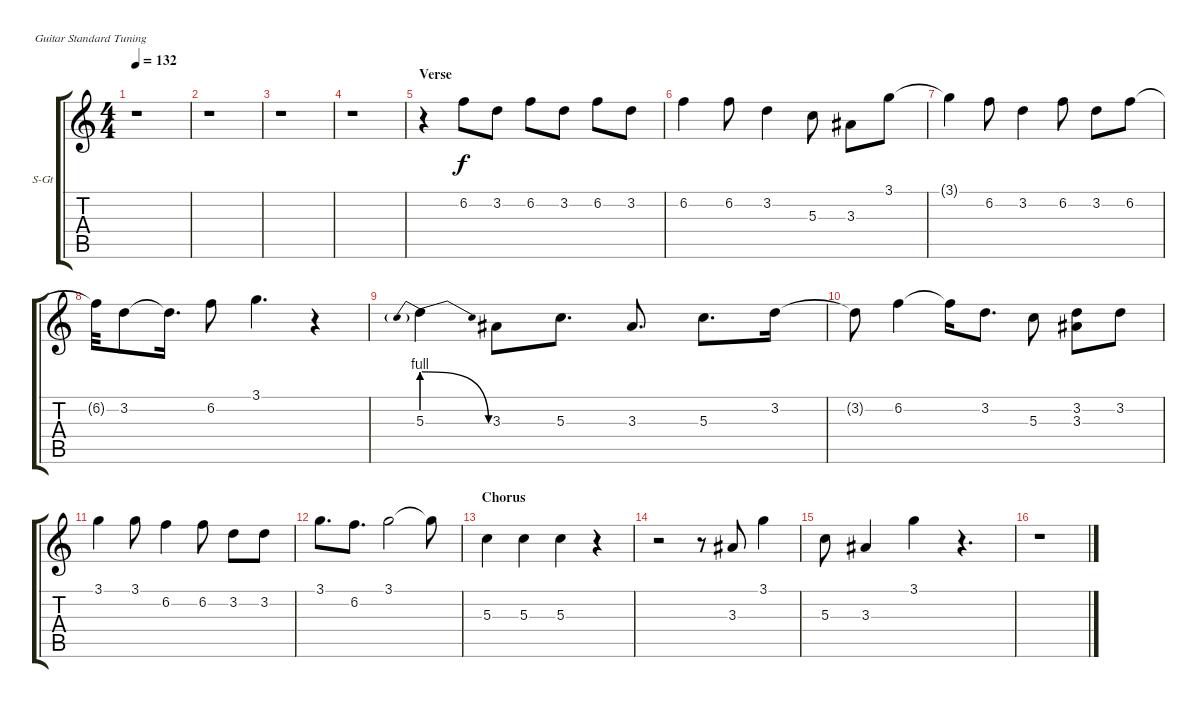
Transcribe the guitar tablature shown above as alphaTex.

\bracketExtendMode groupsimilarinstruments
\firstSystemTrackNameOrientation horizontal
\otherSystemsTrackNameOrientation horizontal
\track ("Vox" "S-Gt") {instrument tenorsax}
\staff {score tabs}
\tuning (E4 B3 G3 D3 A2 E2)
\displaytranspose 12
\ts (4 4)
\tempo 132
\clef g2
\ks c
r.1{dy f} |
r.1 |
r.1 |
r.1 |
\section ("" "Verse")
r.4 6.2.8 3.2.8 6.2.8 3.2.8 6.2.8 3.2.8 |
6.2.4 6.2.8 3.2.4 5.3.8 3.3.8 3.1.8 |
3.1{t}.4 6.2.8 3.2.4 6.2.8 3.2.8 6.2.8 |
6.2{t}.32 3.2.8 3.2{t}.16{d} 6.2.8 3.1.4{d} r.4 |
5.3{be (prebendrelease 0 4 60 0)}.4 3.3.8 5.3.8{d} 3.3.8{d} 5.3.8{d} 3.2.16 |
3.2{t}.8 6.2.4 6.2{t}.16 3.2.8{d} 5.3.8 (3.2 3.3).8 3.2.8 |
3.1.4 3.1.8 6.2.4 6.2.8 3.2.8 3.2.8 |
3.1.8{d} 6.2.8{d} 3.1.2 3.1{t}.8 |
\section ("" "Chorus")
5.3.4 5.3.4 5.3.4 r.4 |
r.2 r.8 3.3.8 3.1.4 |
5.3.8 3.3.4 3.1.4 r.4{d} |
r.1
